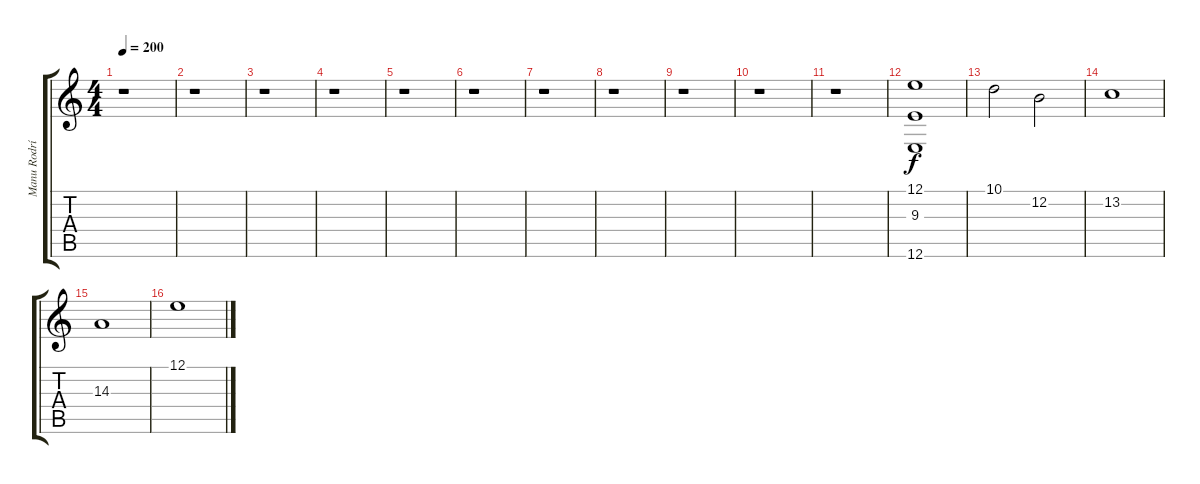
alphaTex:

\track ("Manu Rodríguez" "Manu Rodrí") {instrument stringensemble2}
\staff {score tabs}
\tuning (E4 B3 G3 D3 A2 E2) {hide}
\ts (4 4)
\tempo 200
\clef g2
\ks c
r.1{dy f} |
r.1 |
r.1 |
r.1 |
r.1 |
r.1 |
r.1 |
r.1 |
r.1 |
r.1 |
r.1 |
(12.1 9.3 12.6).1 |
10.1.2 12.2.2 |
13.2.1 |
14.3.1 |
12.1.1
